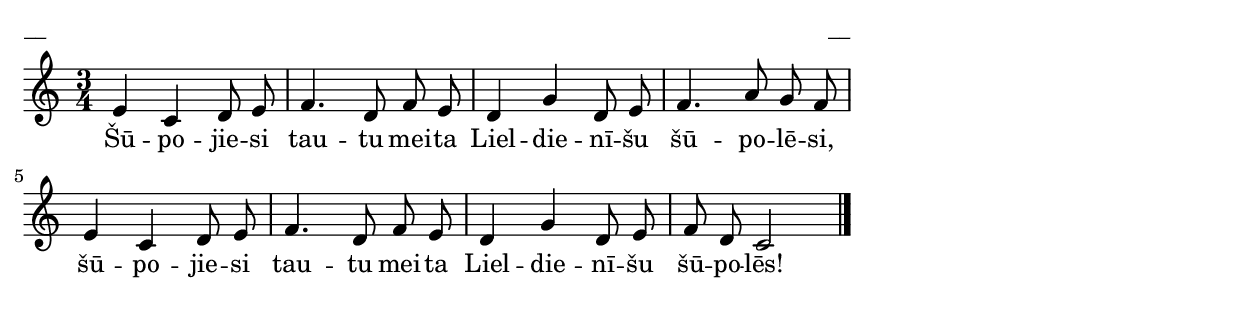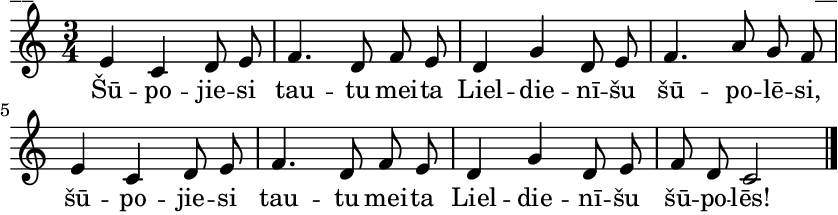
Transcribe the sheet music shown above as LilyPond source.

\version "2.13.18"
#(ly:set-option 'crop #t)

\paper {
line-width = 14\cm
left-margin = 0.4\cm
between-system-padding = 0.1\cm
between-system-space = 0.1\cm
}
% SBTZK, p.134
\layout {
indent = #0
ragged-last = ##f
}


voiceA = \relative c' {
\clef "treble"
\key c \major
\time3/4
e4 c d8 e |
f4. d8 f e |
d4 g d8 e |
f4. a8 g f |
e4 c d8 e |
f4. d8 f e |
d4 g d8 e |
f8 d c2 |
\bar "|."
}

lyricA = \lyricmode {
Šū -- po -- jie -- si tau -- tu mei -- ta Liel -- die -- nī -- šu šū -- po -- lē -- si, šū -- po -- jie -- si tau -- tu mei -- ta Liel -- die -- nī -- šu šū -- po -- lēs!
}


fullScore = <<

%\new ChordNames { \chordsA }
\new Staff {
<<
\new Voice = "voiceA" { \oneVoice \autoBeamOff \voiceA }
\new Lyrics \lyricsto "voiceA"  \lyricA
%R\new Voice = "voiceB" { \voiceTwo \autoBeamOff \voiceB }
>>
}
>>



\score {
\fullScore
\header { piece = "__" opus = "__" }
}
\markup { \with-color #(x11-color 'white) \sans \smaller "__" }
\score {
\unfoldRepeats
\fullScore
\midi {
\context { \Staff \remove "Staff_performer" }
\context { \Voice \consists "Staff_performer" }
}
}


